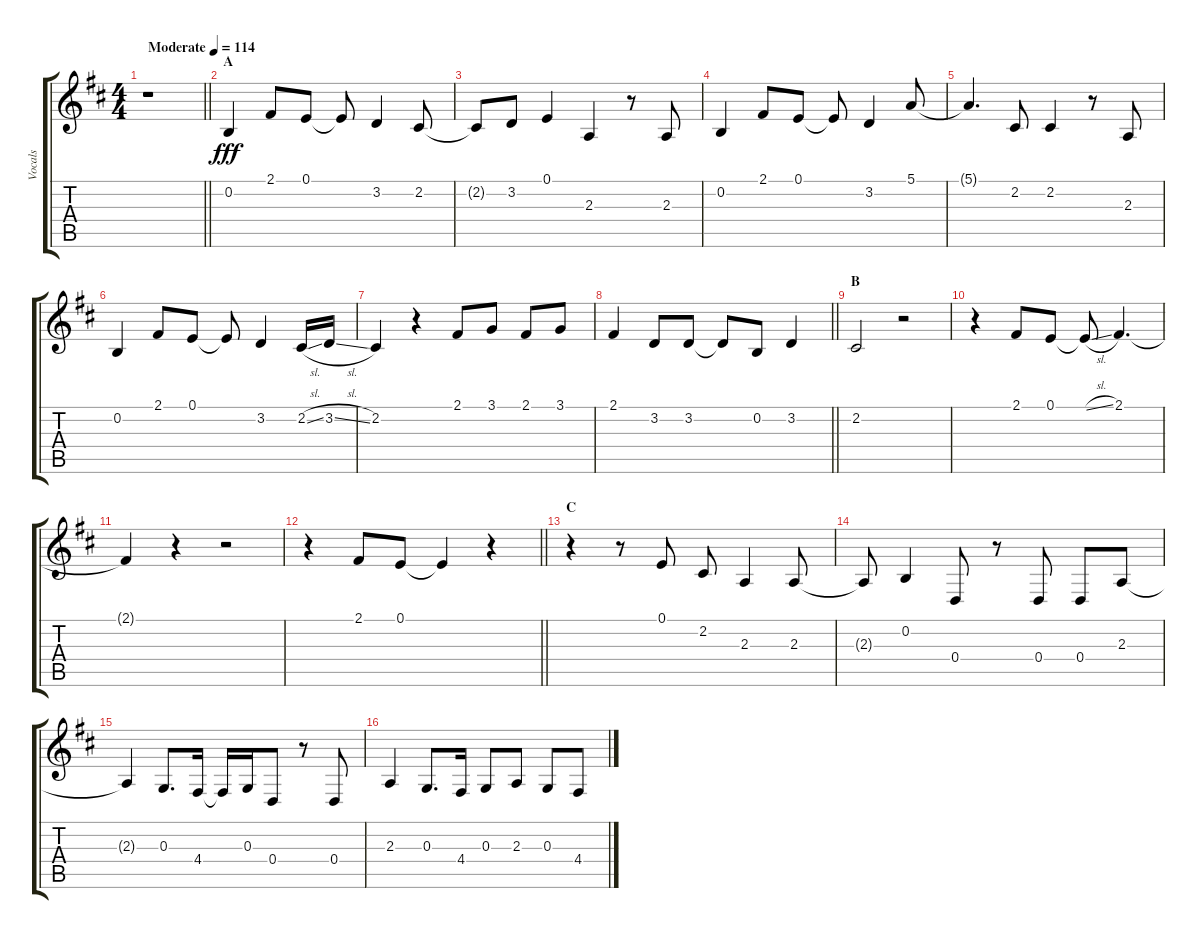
\track ("Vocals" "Vocals") {instrument voiceoohs}
\staff {score tabs}
\tuning (E4 B3 G3 D3 A2 E2) {hide}
\ts (4 4)
\tempo (114 "Moderate")
\clef g2
\barLineRight lightlight
\ks d
r.1{dy fff instrument voiceoohs} |
\section ("" "A")
0.2.4 2.1.8 0.1.8 0.1{t}.8 3.2.4 2.2.8 |
2.2{t}.8 3.2.8 0.1.4 2.3.4 r.8 2.3.8 |
0.2.4 2.1.8 0.1.8 0.1{t}.8 3.2.4 5.1.8 |
5.1{t}.4{d} 2.2.8 2.2.4 r.8 2.3.8 |
0.2.4 2.1.8 0.1.8 0.1{t}.8 3.2.4 2.2{sl}.16 3.2{sl}.16 |
2.2.4 r.4 2.1.8 3.1.8 2.1.8 3.1.8 |
\barLineRight lightlight
2.1.4 3.2.8 3.2.8 3.2{t}.8 0.2.8 3.2.4 |
\section ("" "B")
2.2.2 r.2 |
r.4 2.1.8 0.1.8 0.1{sl t}.8 2.1.4{d} |
2.1{t}.4 r.4 r.2 |
\barLineRight lightlight
r.4 2.1.8 0.1.8 0.1{t}.4 r.4 |
\section ("" "C")
r.4 r.8 0.1.8 2.2.8 2.3.4 2.3.8 |
2.3{t}.8 0.2.4 0.4.8 r.8 0.4.8 0.4.8 2.3.8 |
2.3{t}.4 0.3.8{d} 4.4.16 4.4{t}.16 0.3.16 0.4.8 r.8 0.4.8 |
2.3.4 0.3.8{d} 4.4.16 0.3.8 2.3.8 0.3.8 4.4.8
